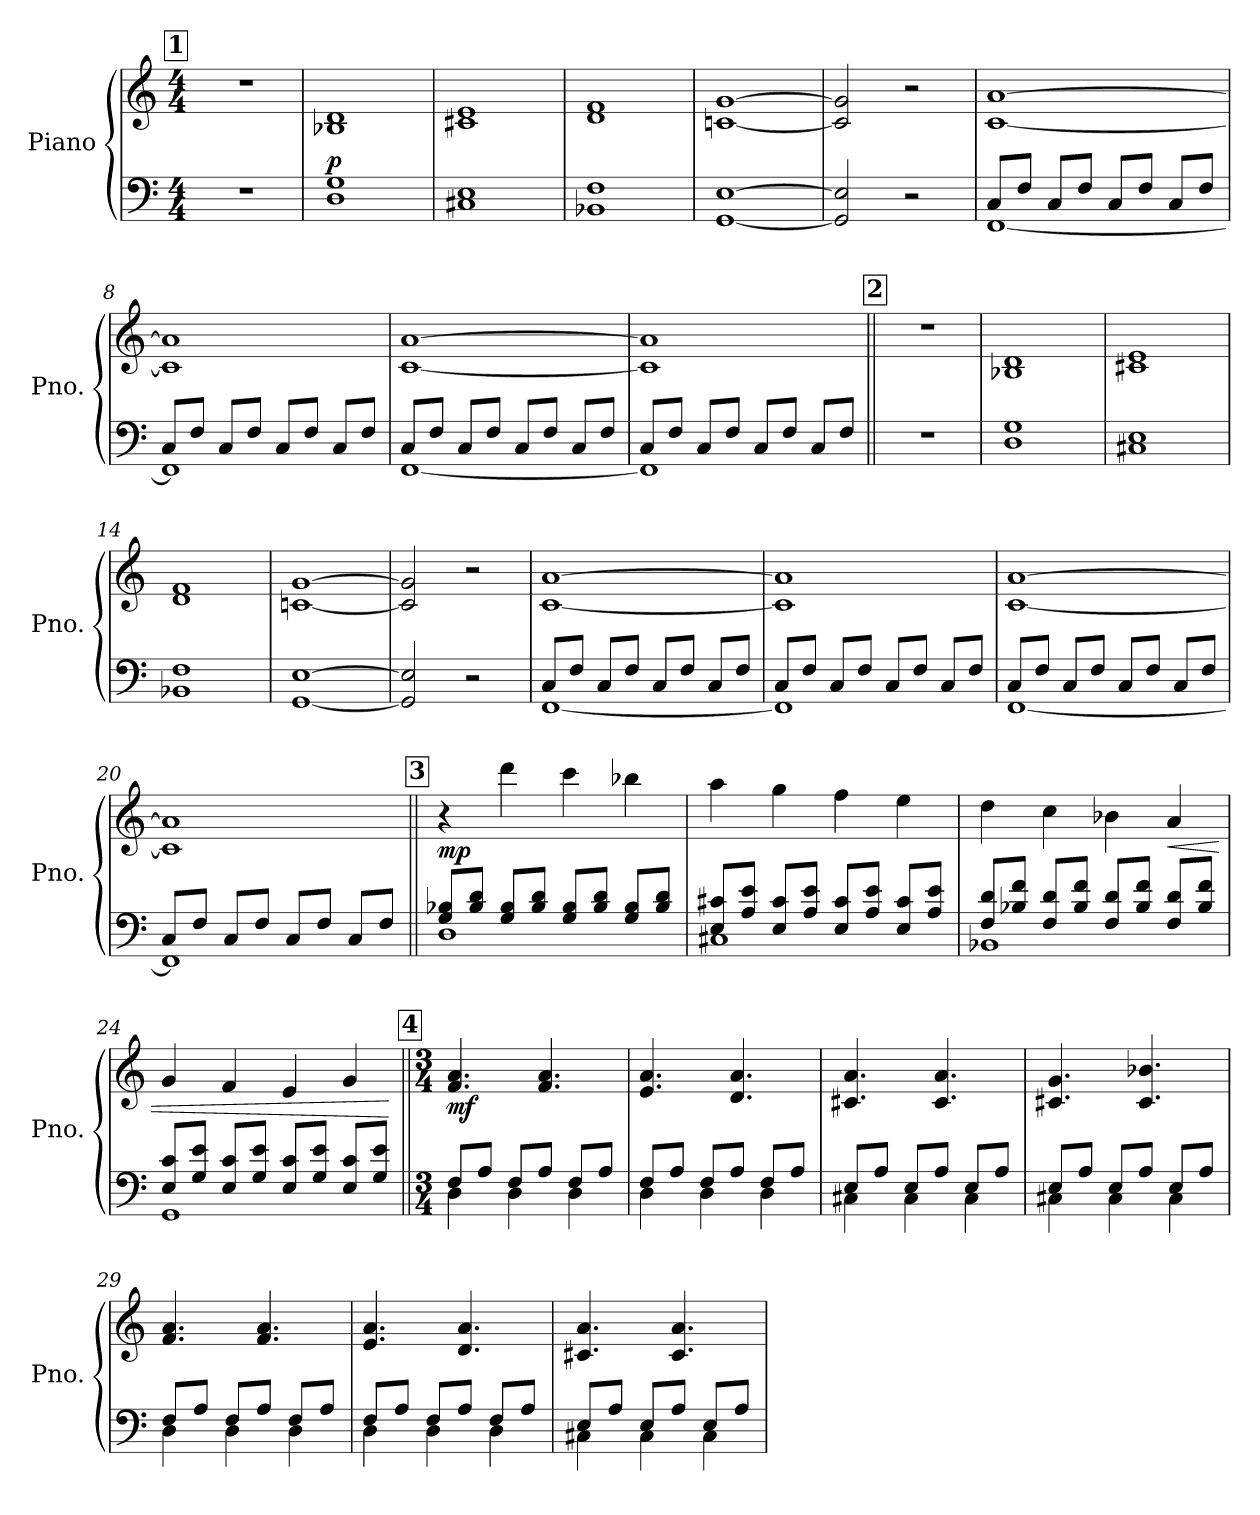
**kern	**kern	**dynam
*part1	*part1	*part1
*staff2	*staff1	*staff1/2
*I"Piano	*	*
*I'Pno.	*	*
*clefF4	*clefG2	*
*k[]	*k[]	*
*M4/4	*M4/4	*
*MM130	*MM130	*
!!LO:REH:place=s1:a:B:fs=14:t=1
=1	=1	=1
1r	1r	.
=2	=2	=2
!	!	!LO:DY:a=2
1D 1G	1B-X 1d	p
=3	=3	=3
1C#X 1E	1c#X 1e	.
=4	=4	=4
1BB-X 1F	1d 1f	.
=5	=5	=5
[1GG [1E	[1cn [1g	.
=6	=6	=6
2GG/] 2E/]	2c/] 2g/]	.
2r	2r	.
!!LO:LB:g=z
=7	=7	=7
*^	*	*
8C/L	[1FF	[1c [1a	.
8F/J	.	.	.
8C/L	.	.	.
8F/J	.	.	.
8C/L	.	.	.
8F/J	.	.	.
8C/L	.	.	.
8F/J	.	.	.
=8	=8	=8	=8
8C/L	1FF]	1c] 1a]	.
8F/J	.	.	.
8C/L	.	.	.
8F/J	.	.	.
8C/L	.	.	.
8F/J	.	.	.
8C/L	.	.	.
8F/J	.	.	.
=9	=9	=9	=9
8C/L	[1FF	[1c [1a	.
8F/J	.	.	.
8C/L	.	.	.
8F/J	.	.	.
8C/L	.	.	.
8F/J	.	.	.
8C/L	.	.	.
8F/J	.	.	.
=10	=10	=10	=10
8C/L	1FF]	1c] 1a]	.
8F/J	.	.	.
8C/L	.	.	.
8F/J	.	.	.
8C/L	.	.	.
8F/J	.	.	.
8C/L	.	.	.
8F/J	.	.	.
*v	*v	*	*
!!LO:REH:place=s1:a:B:fs=14:t=2
=11||	=11||	=11||
1r	1r	.
=12	=12	=12
1D 1G	1B-X 1d	.
=13	=13	=13
1C#X 1E	1c#X 1e	.
!!LO:LB:g=z
=14	=14	=14
1BB-X 1F	1d 1f	.
=15	=15	=15
[1GG [1E	[1cn [1g	.
=16	=16	=16
2GG/] 2E/]	2c/] 2g/]	.
2r	2r	.
=17	=17	=17
*^	*	*
8C/L	[1FF	[1c [1a	.
8F/J	.	.	.
8C/L	.	.	.
8F/J	.	.	.
8C/L	.	.	.
8F/J	.	.	.
8C/L	.	.	.
8F/J	.	.	.
=18	=18	=18	=18
8C/L	1FF]	1c] 1a]	.
8F/J	.	.	.
8C/L	.	.	.
8F/J	.	.	.
8C/L	.	.	.
8F/J	.	.	.
8C/L	.	.	.
8F/J	.	.	.
=19	=19	=19	=19
8C/L	[1FF	[1c [1a	.
8F/J	.	.	.
8C/L	.	.	.
8F/J	.	.	.
8C/L	.	.	.
8F/J	.	.	.
8C/L	.	.	.
8F/J	.	.	.
=20	=20	=20	=20
8C/L	1FF]	1c] 1a]	.
8F/J	.	.	.
8C/L	.	.	.
8F/J	.	.	.
8C/L	.	.	.
8F/J	.	.	.
8C/L	.	.	.
8F/J	.	.	.
!!LO:LB:g=z
!!LO:REH:place=s1:a:B:fs=14:t=3
=21||	=21||	=21||	=21||
!	!	!	!LO:DY:a=2
8G/ 8B-X/L	1D	4r	mp
8B-/ 8d/J	.	.	.
8G/ 8B-/L	.	4ddd\	.
8B-/ 8d/J	.	.	.
8G/ 8B-/L	.	4ccc\	.
8B-/ 8d/J	.	.	.
8G/ 8B-/L	.	4bb-X\	.
8B-/ 8d/J	.	.	.
=22	=22	=22	=22
8E/ 8c#X/L	1C#X	4aa\	.
8A/ 8e/J	.	.	.
8E/ 8c#/L	.	4gg\	.
8A/ 8e/J	.	.	.
8E/ 8c#/L	.	4ff\	.
8A/ 8e/J	.	.	.
8E/ 8c#/L	.	4ee\	.
8A/ 8e/J	.	.	.
=23	=23	=23	=23
8F/ 8d/L	1BB-X	4dd\	.
8B-X/ 8f/J	.	.	.
8F/ 8d/L	.	4cc\	.
8B-/ 8f/J	.	.	.
8F/ 8d/L	.	4b-X\	.
8B-/ 8f/J	.	.	.
!	!	!	!LO:HP:b
8F/ 8d/L	.	4a/	<
8B-/ 8f/J	.	.	.
=24	=24	=24	=24
8E/ 8c/L	1GG	4g/	.
8G/ 8e/J	.	.	.
8E/ 8c/L	.	4f/	.
8G/ 8e/J	.	.	.
8E/ 8c/L	.	4e/	.
8G/ 8e/J	.	.	.
8E/ 8c/L	.	4g/	.
8G/ 8e/J	.	.	.
*v	*v	*	*
.	.	[
!!LO:LB:g=z
!!LO:REH:place=s1:a:B:fs=14:t=4
=25||	=25||	=25||
*M3/4	*M3/4	*
*^	*	*
!	!	!	!LO:DY:b
8F/L	4D\	4.f/ 4.a/	mf
8A/J	.	.	.
8F/L	4D\	.	.
8A/J	.	4.f/ 4.a/	.
8F/L	4D\	.	.
8A/J	.	.	.
=26	=26	=26	=26
8F/L	4D\	4.e/ 4.a/	.
8A/J	.	.	.
8F/L	4D\	.	.
8A/J	.	4.d/ 4.a/	.
8F/L	4D\	.	.
8A/J	.	.	.
=27	=27	=27	=27
8E/L	4C#X\	4.c#X/ 4.a/	.
8A/J	.	.	.
8E/L	4C#\	.	.
8A/J	.	4.c#/ 4.a/	.
8E/L	4C#\	.	.
8A/J	.	.	.
=28	=28	=28	=28
8E/L	4C#X\	4.c#X/ 4.g/	.
8A/J	.	.	.
8E/L	4C#\	.	.
8A/J	.	4.c#/ 4.b-X/	.
8E/L	4C#\	.	.
8A/J	.	.	.
=29	=29	=29	=29
8F/L	4D\	4.f/ 4.a/	.
8A/J	.	.	.
8F/L	4D\	.	.
8A/J	.	4.f/ 4.a/	.
8F/L	4D\	.	.
8A/J	.	.	.
!!LO:LB:g=z
=30	=30	=30	=30
8F/L	4D\	4.e/ 4.a/	.
8A/J	.	.	.
8F/L	4D\	.	.
8A/J	.	4.d/ 4.a/	.
8F/L	4D\	.	.
8A/J	.	.	.
=31	=31	=31	=31
8E/L	4C#X\	4.c#X/ 4.a/	.
8A/J	.	.	.
8E/L	4C#\	.	.
8A/J	.	4.c#/ 4.a/	.
8E/L	4C#\	.	.
8A/J	.	.	.
*v	*v	*	*
=	=	=
*-	*-	*-
